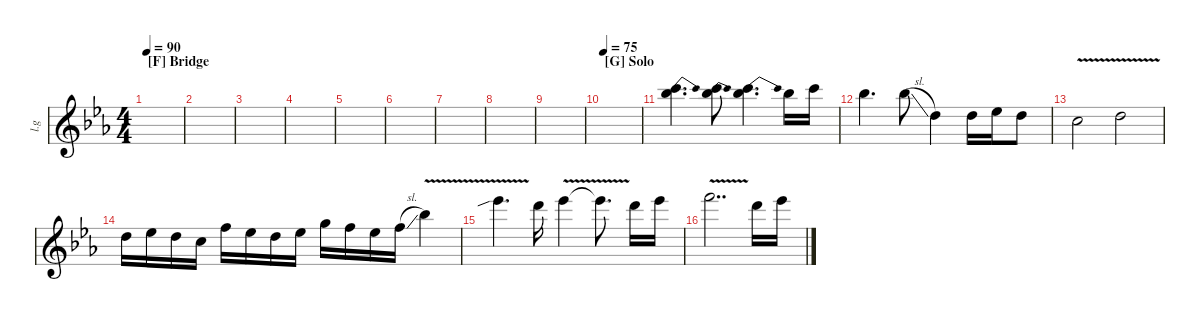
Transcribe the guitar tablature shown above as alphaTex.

\defaultSystemsLayout 4
\hideDynamics
\bracketExtendMode nobrackets
\otherSystemsTrackNameOrientation horizontal
\track ("Lead Guitar" "l.g") {instrument distortionguitar}
\staff {score}
\tuning (E4 B3 G3 D3 A2 E2)
\ts (4 4)
\section ("F" "Bridge")
\tempo 90
\clef g2
\ks cminor
|
|
|
|
|
|
|
|
|
\section ("G" "Solo")
\tempo 75
|
(11.2{be (bend 0 0 15 4) acc b} 8.1{acc forcenatural}).4{d dy ff beam Down} (11.2{be (bend 0 0 15 4) acc b} 8.1{acc forcenatural}).8{beam Down} (11.2{be (bend 0 0 15 4) acc b} 8.1{acc forcenatural}).4{d beam Down} 11.2{acc b}.16{beam Down} 13.2{acc forcenatural}.16{beam Down} |
11.2{acc b}.4{d beam Down} 11.2{sl acc b}.8{beam Down} 3.2{acc forcenatural}.4{beam Down} 3.2{acc forcenatural}.16{beam Down} 4.2{acc b}.16{beam Down} 3.2{acc forcenatural}.8{beam Down} |
1.2{v acc forcenatural}.2{beam Down} 3.2{v acc forcenatural}.2{beam Down} |
3.2{acc forcenatural}.16{beam Down} 4.2{acc b}.16{beam Down} 3.2{acc forcenatural}.16{beam Down} 1.2{acc forcenatural}.16{beam Down} 6.2{acc forcenatural}.16{beam Down} 4.2{acc b}.16{beam Down} 3.2{acc forcenatural}.16{beam Down} 4.2{acc b}.16{beam Down} 8.2{acc forcenatural}.16{beam Down} 6.2{acc forcenatural}.16{beam Down} 4.2{acc b}.16{beam Down} 6.2{sl acc forcenatural}.16{beam Down} 11.2{v acc b}.4{beam Down} |
11.1{v sib acc b}.4{d beam Down} 10.1{acc forcenatural}.16{beam Down} 11.1{v acc b}.4{beam Down} 11.1{t acc b}.8{d beam Down} 10.1{acc forcenatural}.16{beam Down} 11.1{acc b}.16{beam Down} |
13.1{v acc forcenatural}.2{dd beam Down} 10.1{acc forcenatural}.16{beam Down} 11.1{sl acc b}.16{beam Down}
